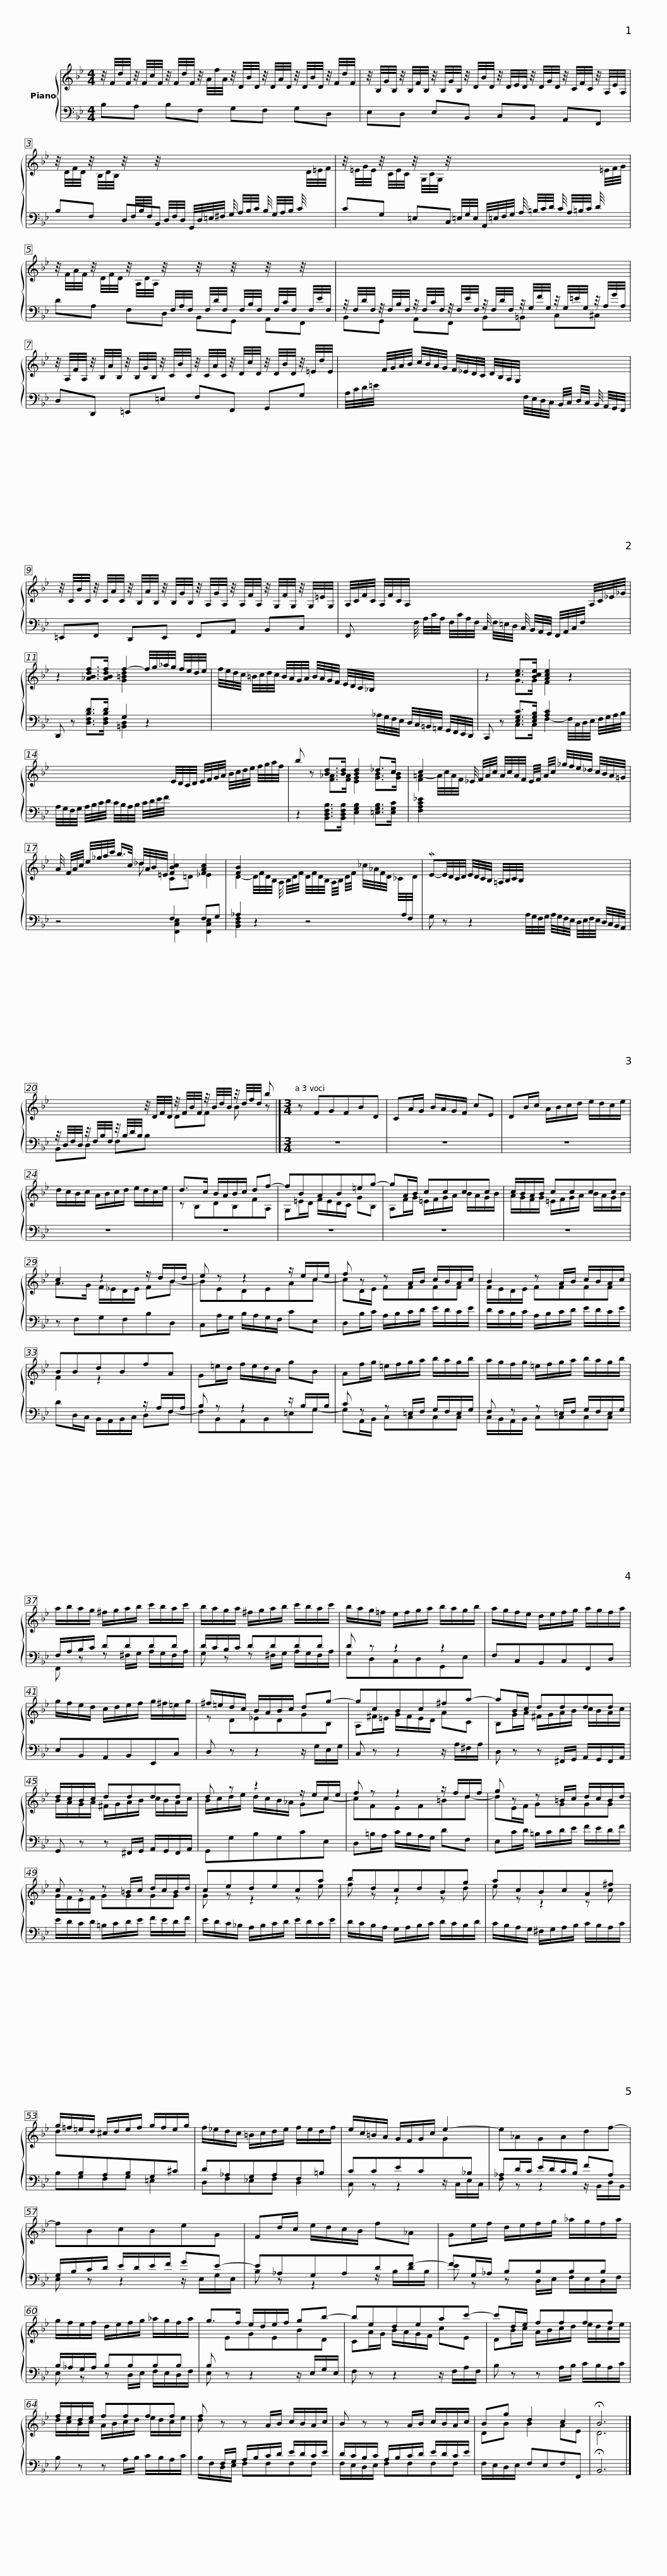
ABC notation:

X:1
%%score { ( 1 4 ) | ( 2 3 ) }
L:1/8
M:4/4
I:linebreak $
K:Bb
V:1 treble
V:4 treble
V:2 bass
V:3 bass
V:1
 z/4 F/4d/4F/4 z/4 F/4c/4F/4 z/4 F/4d/4F/4 z/4 A/4f/4A/4 z/4 D/4B/4D/4 z/4 D/4A/4D/4 z/4 D/4B/4D/4 z/4 F/4d/4F/4 |$ z/4 B,/4G/4B,/4 z/4 B,/4F/4B,/4 z/4 B,/4G/4B,/4 z/4 D/4B/4D/4 z/4 D/4E/4D/4 z/4 D/4G/4D/4 z/4 C/4F/4C/4 z/4 A,/4E/4A,/4 |$ z/4 D/4F/4D/4 z/4 B,/4D/4B,/4 z/4[I:staff +1] F,/4B,/4F,/4[I:staff -1] z/4[I:staff +1] D,/4F,/4D,/4[I:staff -1] x4 |$ z/4 =E/4G/4E/4 z/4 C/4E/4C/4 z/4 G,/4C/4G,/4 z/4[I:staff +1] =E,/4G,/4E,/4[I:staff -1] x4 |$ z/4 F/4A/4F/4 z/4 D/4F/4D/4 z/4 A,/4D/4A,/4 z/4[I:staff +1] F,/4A,/4F,/4[I:staff -1] z/4[I:staff +1] F,/4D/4F,/4[I:staff -1] z/4[I:staff +1] F,/4B,/4F,/4[I:staff -1] z/4[I:staff +1] F,/4C/4F,/4[I:staff -1] z/4[I:staff +1] F,/4E/4F,/4 |$ %5
[I:staff -1] x8 |$ z/4 A,/4F/4A,/4 z/4 B,/4A/4B,/4 z/4 B,/4G/4B,/4 z/4 C/4B/4C/4 z/4 C/4A/4C/4 z/4 D/4c/4D/4 z/4 D/4B/4D/4 z/4 =E/4d/4E/4 |$ x F/4G/4A/4B/4 c/4B/4A/4G/4 F/4_E/4D/4C/4 D/4B,/4A,/4G,/4 x x2 |$ z/4 C/4B/4C/4 z/4 C/4A/4C/4 z/4 B,/4A/4B,/4 z/4 B,/4G/4B,/4 z/4 A,/4G/4A,/4 z/4 A,/4F/4A,/4 z/4 G,/4F/4G,/4 z/4 G,/4=E/4G,/4 |$ A,/4C/4F/4C/4 A,/4F/4C/4A,/4 x4 x A,/4C/4_E/4_G/4 |$ %10
 z2 [_ABdf]>[ABdf] f2- f/4g/4_a/4g/4 f/4e/4d/4e/4 | f/4e/4d/4c/4 =B/4c/4d/4c/4 B/4A/4G/4A/4 B/4A/4G/4F/4 E/4D/4C/4_B,/4 x x2 |$ z2 [ce]>[Bce] [Ace]2 z2 | x4 E/4D/4C/4D/4 E/4F/4G/4A/4 B/4c/4d/4e/4 f/4g/4a/4f/4 |$ b z [Bd]>[Bd] [Bd]2 _d>c | %15
 c2 x _E/4 F/4A/4c/4 A/4c/4A/4F/4 E/4F/4 A/4c/4 _g/4f/4e/4_d/4 c/4B/4A/4=G/4 |$ A/4 F/4A/4c/4 e/4_g/4a/4c'/4 b/>c/ _d/4A/4B/4=E/4 [FBc]2 [FAc]2 | [FB]2 x2 x4 |$ ME-E/4D/4C/4D/4 E/4D/4C/4B,/4 =A,/4B,/4C/4B,/4 x4 |$ x3 z/4 D/4F/4D/4 z/4 F/4B/4F/4 z/4 B/4d/4B/4 z/4 d/4f/4d/4 b |]$ %20
[M:3/4] z FGFBD | CA/G/ B/A/G/F/ cE | DB/c/ A/B/c/d/ e/d/c/e/ |$ d/c/B/c/ A/B/c/d/ e/d/c/e/ | d>c B/A/B/c/ df- | %25
 fBAB=eg- |$ gA/B/ cccc | c/B/A/B/ cccc | c2 z2 z/ d/B/d/ |$ e z z2 z/ e/c/e/ | %30
 f z z A/B/ c/B/A/c/ | B2 z A/B/ c/B/A/c/ |$ BBdBfA | G=e/d/ f/e/d/c/ gB | Af/g/ =e/f/g/a/ b/a/g/b/ |$ %35
 a/g/f/g/ =e/f/g/a/ b/a/g/b/ | a/b/a/g/ ^f/g/a/b/ c'/b/a/c'/ | b/a/g/a/ ^f/g/a/b/ c'/b/a/c'/ |$ b/a/g/=f/ e/f/g/a/ b/a/g/b/ | a/g/f/e/ d/e/f/g/ a/g/f/a/ | %40
 g/f/e/d/ c/d/e/f/ g/^f/=e/g/ |$ ^f/=e/d/c/ B/A/B/c/ dg- | gcBc^fa- | aB/c/ dddd |$ d/c/B/c/ dddd | %45
 d z z2 z/ e/c/e/ | f z z2 z/ f/d/f/ |$ g z z =B/c/ d/c/B/d/ | c z z =B/c/ d/c/B/d/ | cedeca |$ %50
 bdcdBg | acBcA^f | g/=f/=e/d/ ^c/d/e/f/ g/f/e/g/ |$ f/_e/d/c/ =B/c/d/e/ f/e/d/f/ | e/c/=B/A/ G/F/G/c/ e2- | %55
 e_AGAdf- |$ fBcBeG | Fd/c/ e/d/c/B/ f_A | Ge/f/ d/e/f/g/ _a/g/f/a/ |$ g/f/e/f/ d/e/f/g/ _a/g/f/a/ | %60
 g>f e/d/e/f/ gb- | bedeac'- |$ c'd/e/ ffff | f/e/d/e/ ffff | f z z A/B/ c/B/A/c/ |$ %65
 B z z A/B/ c/B/A/c/ | Bg d2 c2 | !fermata!B6 |] %68
V:2
 B,A, B,F, G,F, G,D, |$ E,D, E,B,, C,B,, A,,F,, |$ B,F, D,B,, G,,/4D,/4=E,/4^F,/4 G,/4 A,/4B,/4C/4 B,/4 G,/4A,/4B,/4 C/4[I:staff -1] D/4=E/4F/4 |$[I:staff +1] CG, =E,C, A,,/4=E,/4F,/4G,/4 A,/4 =B,/4C/4D/4 C/4 A,/4=B,/4C/4 D/4[I:staff -1] =E/4F/4G/4 |$[I:staff +1] DA, F,D, B,,G,, A,,F,, |$ %5
 z/4 F,/4D/4F,/4 z/4 F,/4B,/4F,/4 z/4 F,/4C/4F,/4 z/4 F,/4E/4F,/4 z/4 F,/4D/4F,/4 z/4 G,/4F/4G,/4 z/4 G,/4=E/4G,/4 z/4 A,/4G/4A,/4 |$ D,D,, =E,,=E, F,F,, G,,G, |$ A,/4C/4D/4=E/4 x x2 x F,/4E,/4D,/4C,/4 B,,/4C,/4 D,/4C,/4 B,,/4 A,,/4G,,/4F,,/4 |$ =E,,F,, D,,E,, F,,A,, B,,C, |$ F,, x F,/4 A,/4C/4A,/4 F,/4C/4A,/4F,/4 C,/4 F,/4=E,/4D,/4 C,/4 B,,/4A,,/4G,,/4 F,,/4A,,/4C,/4F,/4 x |$ %10
 D,, z D>D G,2 z2 | x4 x _A,/4G,/4F,/4E,/4 D,/4C,/4=B,,/4=A,,/4 G,,/4F,,/4E,,/4D,,/4 |$ C,, z [E,G,C]>[E,G,B,] [A,C]2 x2 | A,/4G,/4F,/4G,/4 A,/4B,/4C/4D/4 C/4B,/4A,/4B,/4 C/4D/4E/4F/4 x4 |$ z2 [B,,D,F,B,]>[B,,D,F,B,] [E,G,B,]2 [=E,G,B,]>[E,G,C] | %15
 [F,A,C_E]2 x2 x4 |$ z4 F,2 F,G, | _A,2 z2 z4 |$ G, z z2 A,/4G,/4F,/4G,/4 A,/4G,/4F,/4E,/4 D,/4E,/4F,/4E,/4 D,/4C,/4B,,/4A,,/4 |$ z/4 D,/4F,/4D,/4 z/4 F,/4B,/4F,/4 z/4 B,/4D/4B,/4 x x4 |]$ %20
[M:3/4] z6 | z6 | z6 |$ z6 | z6 | %25
 z6 |$ z6 | z6 | z F,G,F,B,D, |$ C,A,/G,/ B,/A,/G,/F,/ CE, | %30
 D,B,/C/ A,/B,/C/D/ E/D/C/E/ | D/C/B,/C/ A,/B,/C/D/ E/D/C/E/ |$ x4 z/ A,/F,/A,/ | B, z z2 z/ B,/G,/B,/ | C z z =E,/F,/ G,/F,/E,/G,/ |$ %35
 F, z z =E,/F,/ G,/F,/E,/G,/ | F,/A,/B,/C/ DDDD | D/C/B,/C/ DDDD |$ D z z2 z2 | F,C,B,,C,F,,D, | %40
 E,B,,A,,B,,E,,C, |$ D, z z2 z/ G,/E,/G,/ | C, z z2 z/ A,/^F,/A,/ | D, z z ^F,,/G,,/ A,,/G,,/F,,/A,,/ |$ G,, z z ^F,,/G,,/ A,,/G,,/F,,/A,,/ | %45
 G,,G,B,G,CE, | D,=B,/A,/ C/B,/A,/G,/ DF, |$ E,C/D/ =B,/C/D/E/ F/E/D/F/ | E/D/C/D/ =B,/C/D/E/ F/E/D/F/ | E/D/C/_B,/ A,/B,/C/D/ E/D/C/E/ |$ %50
 D/C/B,/A,/ G,/A,/B,/C/ D/C/B,/D/ | C/B,/A,/G,/ ^F,/G,/A,/B,/ C/B,/A,/C/ | B,G,F,G, =E,2 |$ D_A,G,A,F,=B, | CCEC[I:staff -1]G[I:staff +1]_B, | %55
 _A,D/C/ E/D/C/B,/ FA, |$ G,/B,/C/D/ E/D/E/F/ GE- | E_A,G,A,DF- | FG,/_A,/ B,B,B,B, |$ B,/_A,/G,/A,/ B,B,B,B, | %60
 B, z z2 z/ E,/G,/E,/ | F, z z2 z/ F,/A,/F,/ |$ B, z z A,/B,/ C/B,/A,/C/ | B, z z A,/B,/ C/B,/A,/C/ | x F,/G,/ A,/B,/C/D/ E/D/C/E/ |$ %65
 D/C/B,/C/ A,/B,/C/D/ E/D/C/E/ | F,/E,/D,/E,/ F,E,F,F,, | !fermata!B,,6 |] %68
V:3
 x8 |$ x8 |$ x8 |$ x8 |$ x8 |$ %5
 B,,G,, A,,F,, B,,=B,, C,^C, |$ x8 |$ x8 |$ x8 |$ x8 |$ %10
 x2 [D,F,B,]>[D,F,B,] [=B,,D,]2 x2 | x8 |$ x2 C,>C, F,2- F,/4C,/4D,/4E,/4 F,/4G,/4A,/4B,/4 | x8 |$ x8 | %15
 x8 |$ x4 [F,,C,E,]2 [F,,C,E,]2 | [B,,D,F,]2 x2 x4 |$ x8 |$ B,,D, F,B, x4 |]$ %20
[M:3/4] x6 | x6 | x6 |$ x6 | x6 | %25
 x6 |$ x6 | x6 | x6 |$ x6 | %30
 x6 | x6 |$ DD,/C,/ B,,/A,,/B,,/C,/ D,F,- | F,B,,A,,B,,=E,G,- | G,A,,/B,,/ C,C,C,C, |$ %35
 C,/B,,/A,,/B,,/ C,C,C,C, | F,, z z ^F,/G,/ A,/G,/F,/A,/ | G, z z ^F,/G,/ A,/G,/F,/A,/ |$ G,D,C,D,G,,E, | x6 | %40
 x6 |$ x6 | x6 | x6 |$ x6 | %45
 x6 | x6 |$ x6 | x6 | x6 |$ %50
 x6 | x6 | x6 |$ D,F,_E,F, D,2 | C, z z2 z/ C,/E,/C,/ | %55
 F, z z2 z/ B,,/D,/B,,/ |$ E, z z2 z/ E,/G,/E,/ | B, z z2 z/ B,/D/B,/ | E z z D,/E,/ F,/E,/D,/F,/ |$ E, z z D,/E,/ F,/E,/D,/F,/ | %60
 E, z x4 | x6 |$ x6 | x6 | B,/F,/D,/E,/ F,F,F,F, |$ %65
 F,/E,/D,/E,/ F,F,F,F, | x6 | x6 |] %68
V:4
 x8 |$ x8 |$ x8 |$ x8 |$ x8 |$ %5
 x8 |$ x8 |$ x8 |$ x8 |$ x8 |$ %10
 x4 [G=Bd]2 x2 | x8 |$ x2 G>G F2 x2 | x8 |$ x2 [F_A]>[FA] [EG]2 [GB]>[GB] | %15
 [F=A-]2 A/4c/4A/4F/4 x x4 |$ x3 _d C=D _E2 | D2- D/4F/4D/4B,/4 A,/4 B,/4D/4F/4 D/4F/4D/4B,/4 A,/4B,/4 D/4F/4 _c/4_A/4F/4D/4 _C/4[I:staff +1]A,/4F,/4[I:staff -1]D/4 |$ x8 |$ x4 DF B z |]$ %20
[M:3/4] x6 | x6 | x6 |$ x6 | z B,DB,FA, | %25
 G,=E/D/ F/E/D/C/ GB, |$ A,F/G/ =E/F/G/A/ B/A/G/B/ | A/G/F/G/ =E/F/G/A/ B/A/G/B/ | A>G F/_E/D/E/ FB- |$ BEDEAc- | %30
 cD/E/ FFFF | F/E/D/E/ FFFF |$ F2 z2 x2 | x6 | x6 |$ %35
 x6 | x6 | x6 |$ x6 | x6 | %40
 x6 |$ z D_EDGB, | A,^F/=E/ G/F/E/D/ AC | B,G/A/ ^F/G/A/B/ c/B/A/c/ |$ B/A/G/A/ ^F/G/A/B/ c/B/A/c/ | %45
 B/c/d/e/ d/c/B/_A/ Gc- | cFEF=Bd- |$ dE/F/ GGGG | G/F/E/F/ GGGG | G z z2 z e |$ %50
 f z z2 z d | e z z2 z c | d[I:staff +1]B,A,B,G,^C |$ x6 | x6 | %55
 x6 |$ x6 | x6 | x6 |$ x6 | %60
[I:staff -1] x EGEBD | CA/G/ B/A/G/F/ cE |$ DB/c/ A/B/c/d/ e/d/c/e/ | d/c/B/c/ A/B/c/d/ e/d/c/e/ | d x x4 |$ %65
 x6 | DB B2 AE | D6 |] %68
